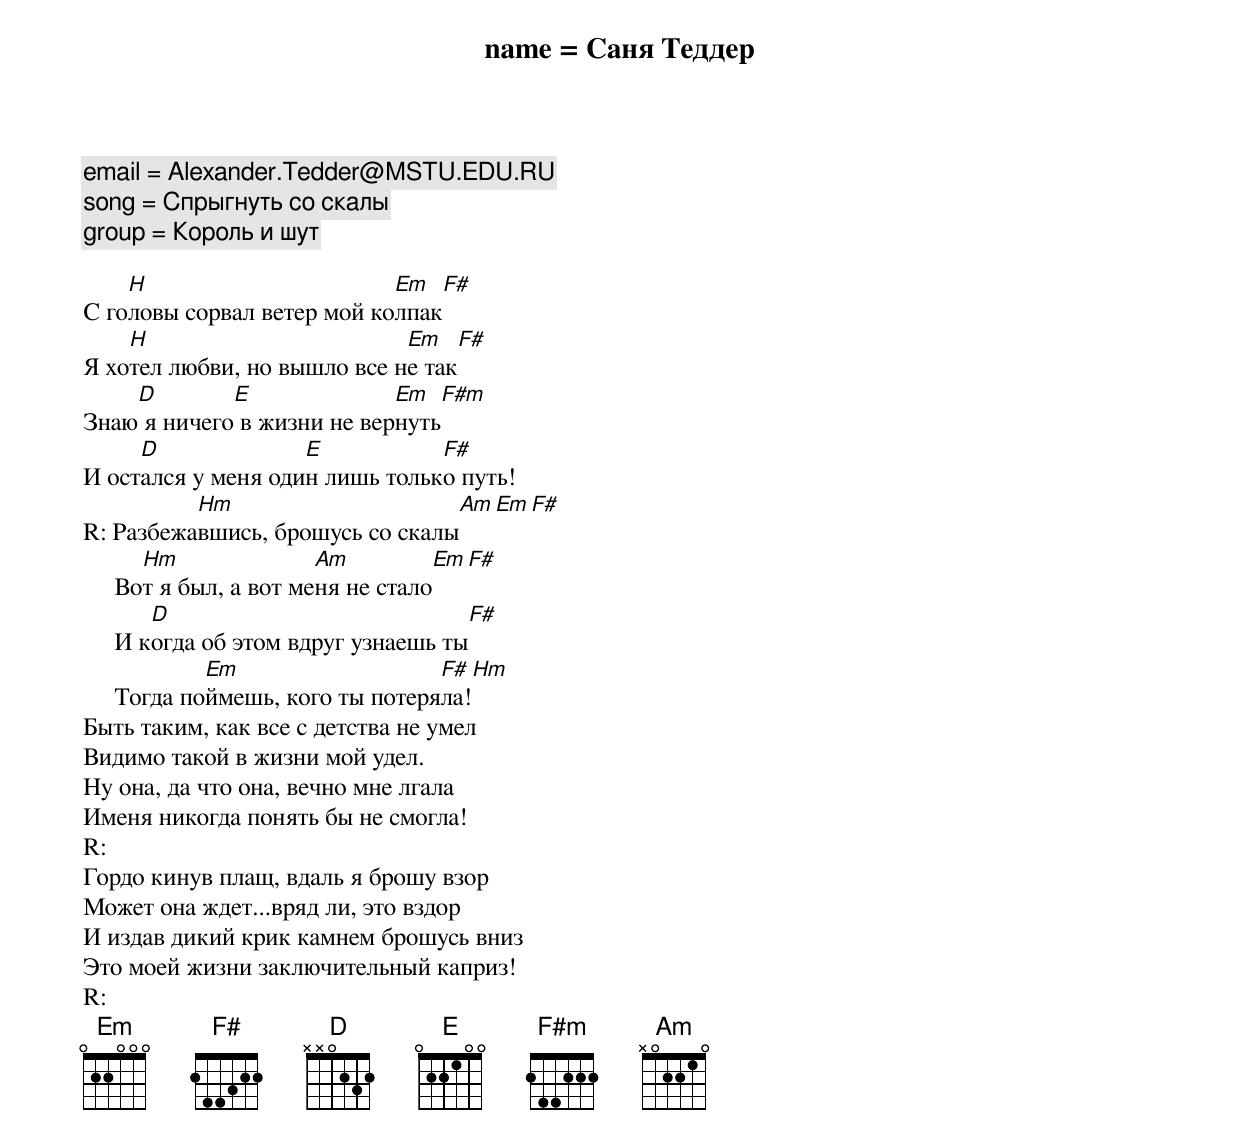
name = Саня Теддер
email = Alexander.Tedder@MSTU.EDU.RU
song = Спрыгнуть со скалы
group = Король и шут

    H                       Em       F#
С головы сорвал ветер мой колпак
    H                        Em           F#
Я хотел любви, но вышло все не так
    D        E              Em           F#m
Знаю я ничего в жизни не вернуть
     D              E           F#
И остался у меня один лишь только путь!
          Hm                      Am                 Em     F#
R: Разбежавшись, брошусь со скалы
       Hm               Am                    Em         F#
     Вот я был, а вот меня не стало
        D                                       F#
     И когда об этом вдруг узнаешь ты
             Em                   F#               Hm
     Тогда поймешь, кого ты потеряла!
Быть таким, как все с детства не умел
Видимо такой в жизни мой удел.
Ну она, да что она, вечно мне лгала
Именя никогда понять бы не смогла!
R:
Гордо кинув плащ, вдаль я брошу взор
Может она ждет...вряд ли, это вздор
И издав дикий крик камнем брошусь вниз
Это моей жизни заключительный каприз!
R:
